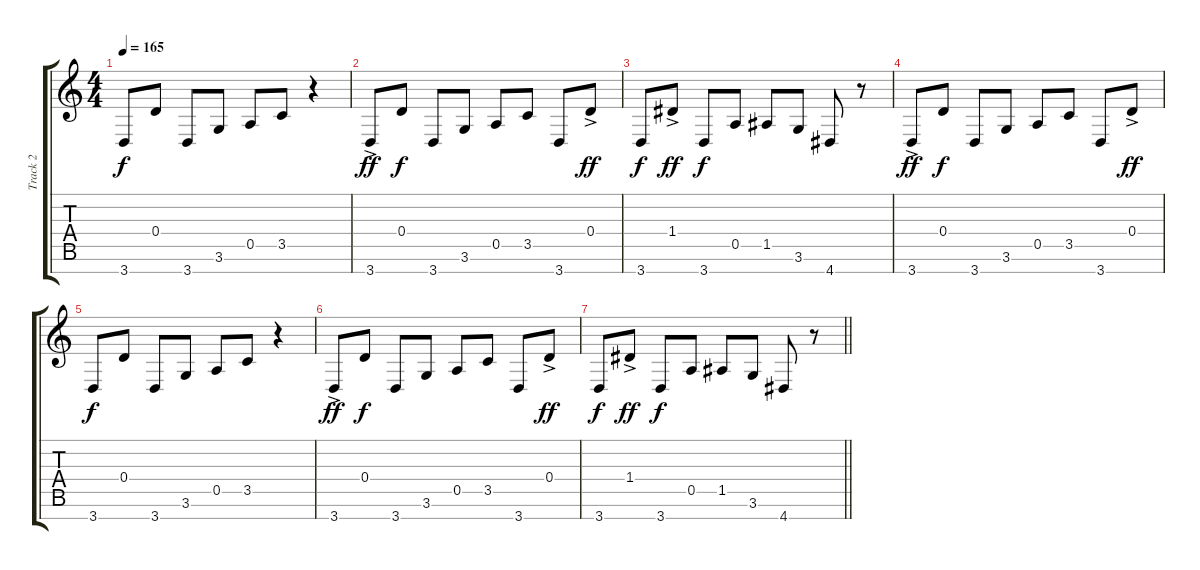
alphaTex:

\track ("Track 2" "Track 2") {instrument distortionguitar}
\staff {score tabs}
\tuning (E4 B3 G3 D3 A2 E2 B1) {hide}
\ts (4 4)
\tempo 165
\clef g2
\ks c
3.7.8{dy f} 0.4.8 3.7.8 3.6.8 0.5.8 3.5.8 r.4 |
3.7{ac}.8{dy ff} 0.4.8{dy f} 3.7.8 3.6.8 0.5.8 3.5.8 3.7.8 0.4{ac}.8{dy ff} |
3.7.8{dy f} 1.4{ac}.8{dy ff} 3.7.8{dy f} 0.5.8 1.5.8 3.6.8 4.7.8 r.8 |
3.7{ac}.8{dy ff} 0.4.8{dy f} 3.7.8 3.6.8 0.5.8 3.5.8 3.7.8 0.4{ac}.8{dy ff} |
3.7.8{dy f} 0.4.8 3.7.8 3.6.8 0.5.8 3.5.8 r.4 |
3.7{ac}.8{dy ff} 0.4.8{dy f} 3.7.8 3.6.8 0.5.8 3.5.8 3.7.8 0.4{ac}.8{dy ff} |
\barLineRight lightlight
3.7.8{dy f} 1.4{ac}.8{dy ff} 3.7.8{dy f} 0.5.8 1.5.8 3.6.8 4.7.8 r.8
